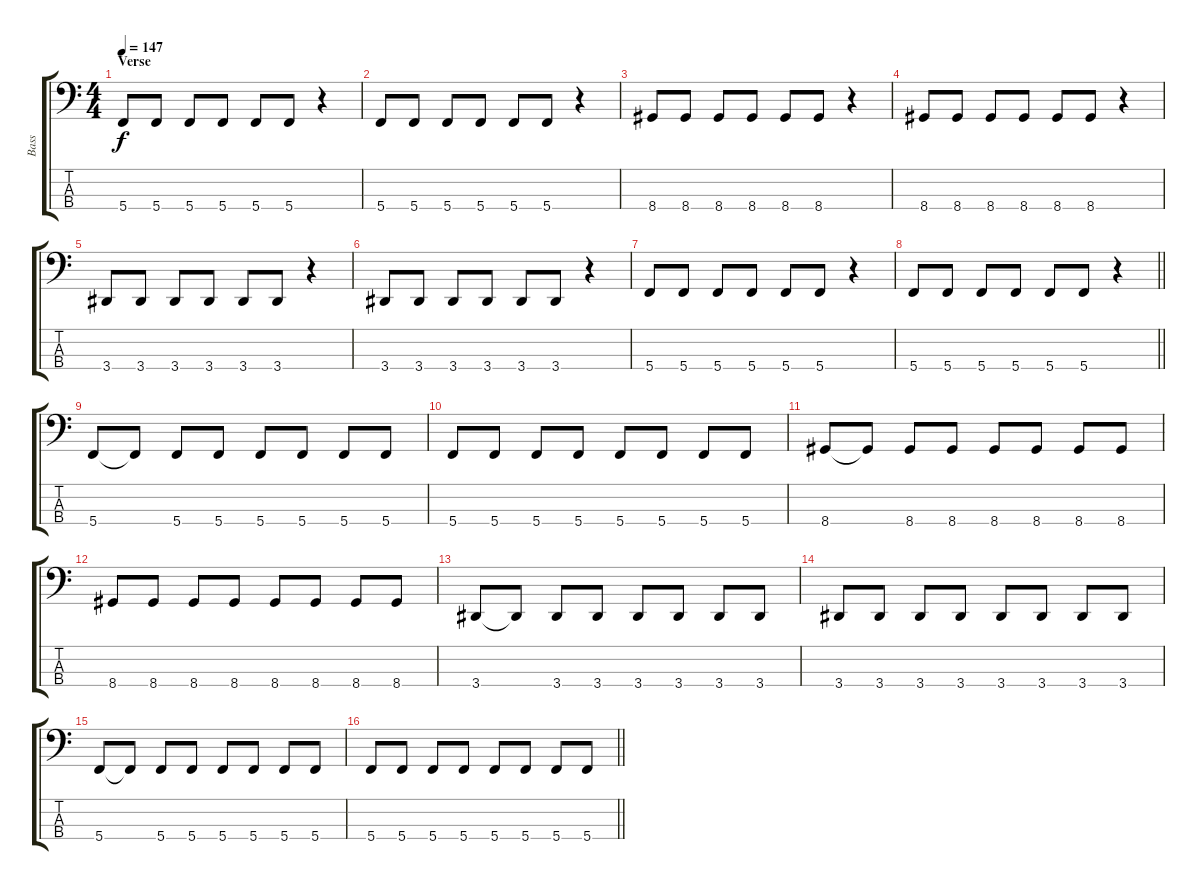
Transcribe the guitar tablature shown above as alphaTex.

\track ("Bass" "Bass") {instrument electricbasspick}
\staff {score tabs}
\tuning (F2 C2 G1 C1) {hide}
\ts (4 4)
\section ("" "Verse")
\tempo 147
\clef f4
\ks c
5.4.8{dy f} 5.4.8 5.4.8 5.4.8 5.4.8 5.4.8 r.4 |
5.4.8 5.4.8 5.4.8 5.4.8 5.4.8 5.4.8 r.4 |
8.4.8 8.4.8 8.4.8 8.4.8 8.4.8 8.4.8 r.4 |
8.4.8 8.4.8 8.4.8 8.4.8 8.4.8 8.4.8 r.4 |
3.4.8 3.4.8 3.4.8 3.4.8 3.4.8 3.4.8 r.4 |
3.4.8 3.4.8 3.4.8 3.4.8 3.4.8 3.4.8 r.4 |
5.4.8 5.4.8 5.4.8 5.4.8 5.4.8 5.4.8 r.4 |
\barLineRight lightlight
5.4.8 5.4.8 5.4.8 5.4.8 5.4.8 5.4.8 r.4 |
\section ("" "")
5.4.8 5.4{t}.8 5.4.8 5.4.8 5.4.8 5.4.8 5.4.8 5.4.8 |
5.4.8 5.4.8 5.4.8 5.4.8 5.4.8 5.4.8 5.4.8 5.4.8 |
8.4.8 8.4{t}.8 8.4.8 8.4.8 8.4.8 8.4.8 8.4.8 8.4.8 |
8.4.8 8.4.8 8.4.8 8.4.8 8.4.8 8.4.8 8.4.8 8.4.8 |
3.4.8 3.4{t}.8 3.4.8 3.4.8 3.4.8 3.4.8 3.4.8 3.4.8 |
3.4.8 3.4.8 3.4.8 3.4.8 3.4.8 3.4.8 3.4.8 3.4.8 |
5.4.8 5.4{t}.8 5.4.8 5.4.8 5.4.8 5.4.8 5.4.8 5.4.8 |
\barLineRight lightlight
5.4.8 5.4.8 5.4.8 5.4.8 5.4.8 5.4.8 5.4.8 5.4.8
